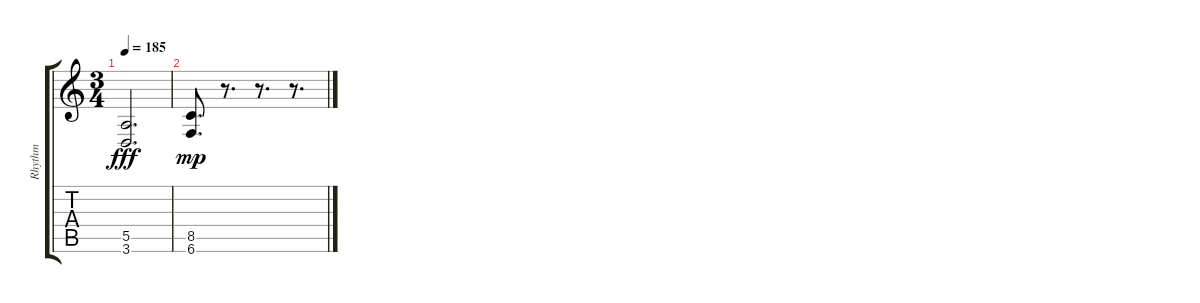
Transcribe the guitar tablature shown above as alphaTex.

\track ("Rhythm" "Rhythm") {instrument distortionguitar}
\staff {score tabs}
\tuning (B3 Gb3 D3 A2 E2 B1) {hide}
\ts (3 4)
\tempo 185
\clef g2
\ks c
(5.5 3.6).2{d dy fff} |
(8.5 6.6).8{d dy mp} r.8{d} r.8{d} r.8{d}
